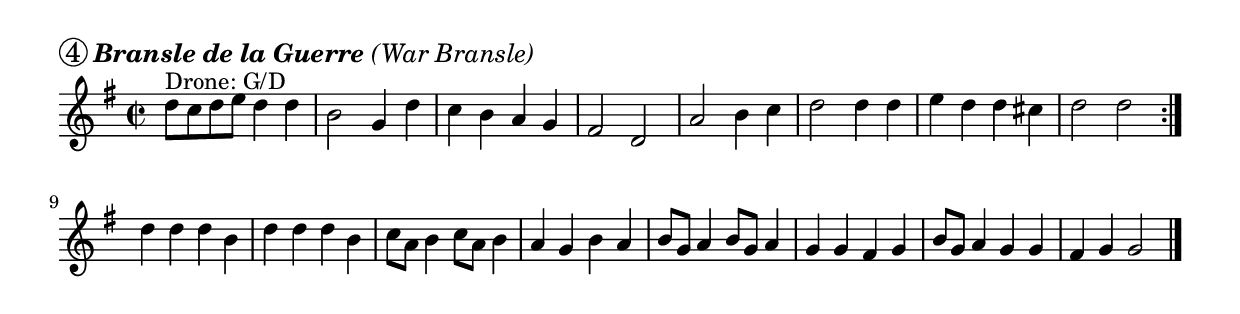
\include "music/include/fb_functions.ly"
%#(set-global-staff-size 18)
\include "english.ly"
%#(set-default-paper-size "letter")




  % WAR
  \score {
    \new Staff \transpose f g \relative c'' {
      \time 2/2
      \key f \major
      \repeat volta 2 {
        c8^\markup{Drone: G/D} bf c d c4 c a2 f4 c' |
        bf a g f e2 c |
        g' a4 bf c2 c4 c4 d c c b c2 c 
      }

        c4 c c a c c c a
        bf8 g a4 bf8 g a4 
        g f a g 
        a8 f g4 a8 f g4 
        f4 f e f
        a8 f g4 f4 f e f f2
        \bar "|."

    }

    \header { piece = \markup { \huge \circle  4 \large \italic { \bold{Bransle de la Guerre} (War Bransle) } } }
    \layout { indent = 0\mm }
  }




\version "2.10.10"  % necessary for upgrading to future LilyPond versions.

